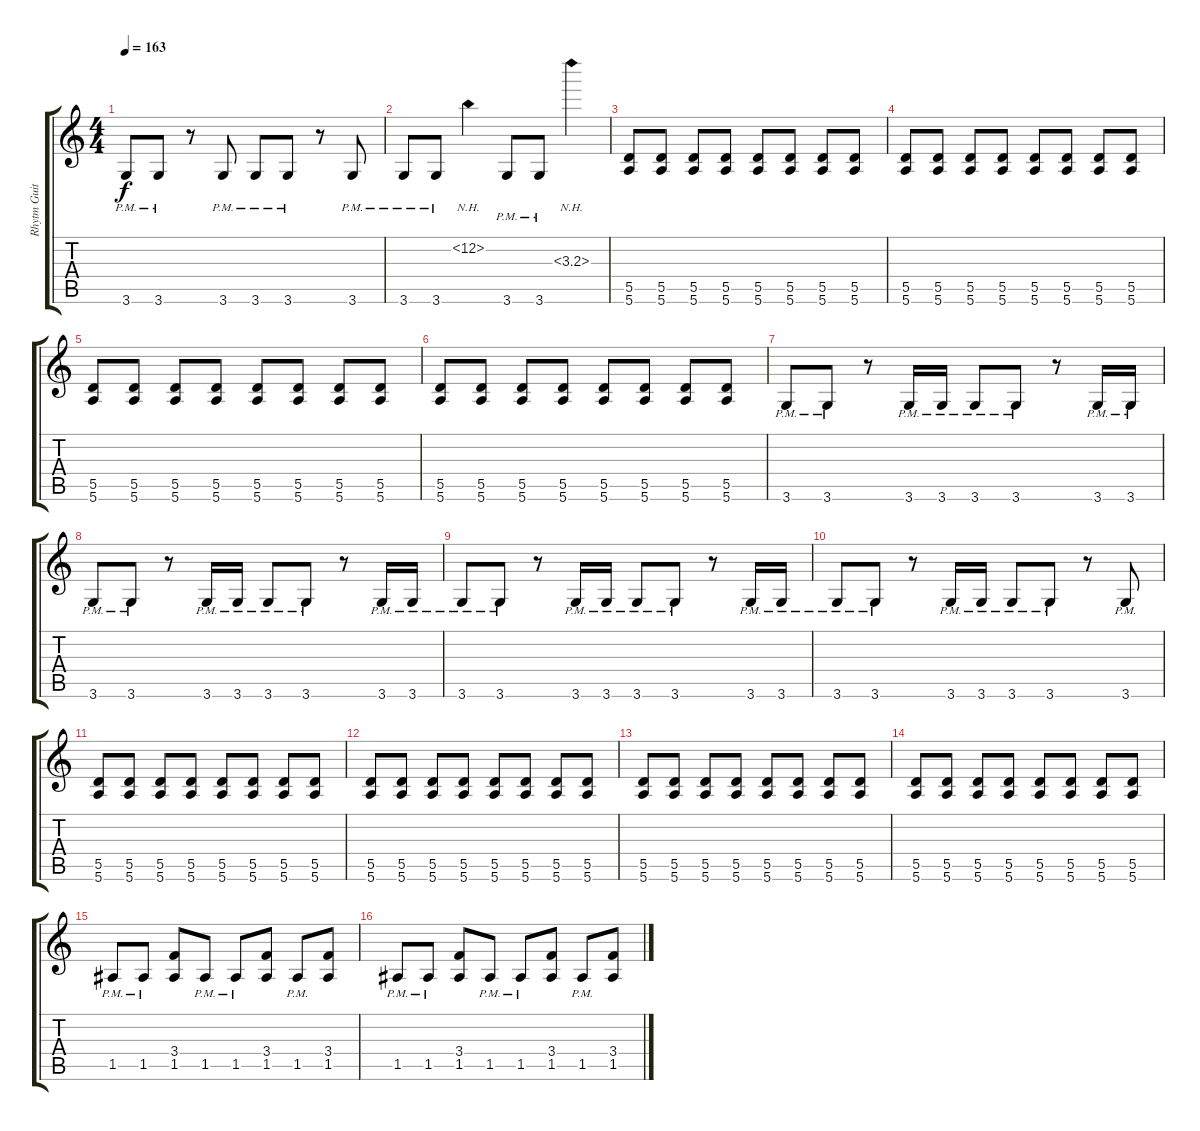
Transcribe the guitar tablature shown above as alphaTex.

\track ("Rhytm Guitar" "Rhytm Guit") {instrument overdrivenguitar}
\staff {score tabs}
\tuning (E4 B3 G3 D3 A2 E2) {hide}
\ts (4 4)
\tempo 163
\clef g2
\ks c
3.6{pm}.8{dy f} 3.6{pm}.8 r.8 3.6{pm}.8 3.6{pm}.8 3.6{pm}.8 r.8 3.6{pm}.8 |
3.6{pm}.8 3.6{pm}.8 1.2{nh}.4 3.6{pm}.8 3.6{pm}.8 3.3{nh}.4 |
(5.5 5.6).8 (5.5 5.6).8 (5.5 5.6).8 (5.5 5.6).8 (5.5 5.6).8 (5.5 5.6).8 (5.5 5.6).8 (5.5 5.6).8 |
(5.5 5.6).8 (5.5 5.6).8 (5.5 5.6).8 (5.5 5.6).8 (5.5 5.6).8 (5.5 5.6).8 (5.5 5.6).8 (5.5 5.6).8 |
(5.5 5.6).8 (5.5 5.6).8 (5.5 5.6).8 (5.5 5.6).8 (5.5 5.6).8 (5.5 5.6).8 (5.5 5.6).8 (5.5 5.6).8 |
(5.5 5.6).8 (5.5 5.6).8 (5.5 5.6).8 (5.5 5.6).8 (5.5 5.6).8 (5.5 5.6).8 (5.5 5.6).8 (5.5 5.6).8 |
3.6{pm}.8 3.6{pm}.8 r.8 3.6{pm}.16 3.6{pm}.16 3.6{pm}.8 3.6{pm}.8 r.8 3.6{pm}.16 3.6{pm}.16 |
3.6{pm}.8 3.6{pm}.8 r.8 3.6{pm}.16 3.6{pm}.16 3.6{pm}.8 3.6{pm}.8 r.8 3.6{pm}.16 3.6{pm}.16 |
3.6{pm}.8 3.6{pm}.8 r.8 3.6{pm}.16 3.6{pm}.16 3.6{pm}.8 3.6{pm}.8 r.8 3.6{pm}.16 3.6{pm}.16 |
3.6{pm}.8 3.6{pm}.8 r.8 3.6{pm}.16 3.6{pm}.16 3.6{pm}.8 3.6{pm}.8 r.8 3.6{pm}.8 |
(5.5 5.6).8 (5.5 5.6).8 (5.5 5.6).8 (5.5 5.6).8 (5.5 5.6).8 (5.5 5.6).8 (5.5 5.6).8 (5.5 5.6).8 |
(5.5 5.6).8 (5.5 5.6).8 (5.5 5.6).8 (5.5 5.6).8 (5.5 5.6).8 (5.5 5.6).8 (5.5 5.6).8 (5.5 5.6).8 |
(5.5 5.6).8 (5.5 5.6).8 (5.5 5.6).8 (5.5 5.6).8 (5.5 5.6).8 (5.5 5.6).8 (5.5 5.6).8 (5.5 5.6).8 |
(5.5 5.6).8 (5.5 5.6).8 (5.5 5.6).8 (5.5 5.6).8 (5.5 5.6).8 (5.5 5.6).8 (5.5 5.6).8 (5.5 5.6).8 |
1.5{pm}.8 1.5{pm}.8 (3.4 1.5).8 1.5{pm}.8 1.5{pm}.8 (3.4 1.5).8 1.5{pm}.8 (3.4 1.5).8 |
1.5{pm}.8 1.5{pm}.8 (3.4 1.5).8 1.5{pm}.8 1.5{pm}.8 (3.4 1.5).8 1.5{pm}.8 (3.4 1.5).8
